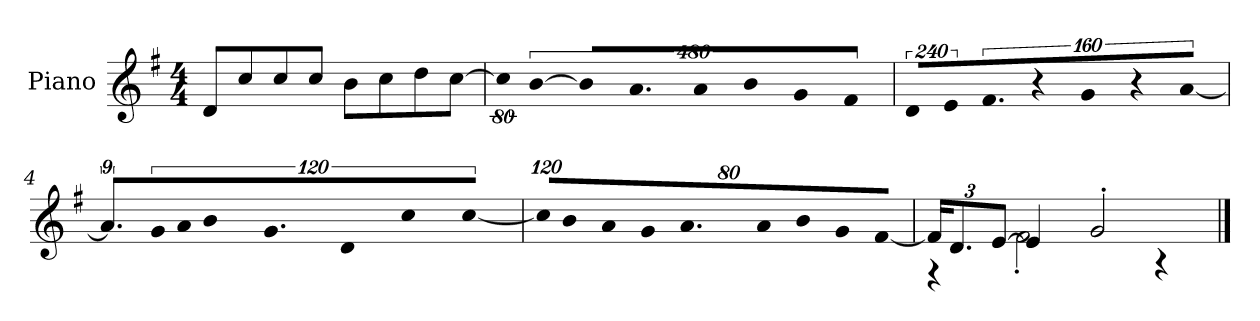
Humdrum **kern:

**kern
*part1
*staff1
*I"Piano
*I'P-no
*clefG2
*k[f#]
*M4/4
*MM90
=1
8d/L
8cc/
8cc/
8cc/J
8b\L
8cc\
8dd\
[8cc\J
=2
!LO:N:vis=8
640%71cc\]
!LO:N:vis=4
[1920%427b\
!LO:N:vis=16
1920%107b/KL]
9.a/
!LO:N:vis=8
640%71a/
!LO:N:vis=8
640%71b/
!LO:N:vis=8
640%71g/
!LO:N:vis=8
640%71f#/J
=3
!LO:N:vis=8
960%137d/L
!LO:N:vis=8
960%137e/
!LO:N:vis=8.
640%137f#/J
!LO:N:vis=16
1920%137r
!LO:N:vis=4
640%183g/
!LO:N:vis=16
1920%137r
!LO:N:vis=16
[1920%137a/
=4
9.a/L]
!LO:N:vis=16
1920%107g/L
!LO:N:vis=16
1920%107a/J
!LO:N:vis=8
640%71b/
9.g/
!LO:N:vis=8
640%71d/
!LO:N:vis=8
640%71cc/J
!LO:N:vis=4
[1920%427cc\
!!LO:LB:g=z
=5
*Xbrackettup
!LO:N:vis=16
1920%107cc/KL]
!LO:N:vis=8
640%71b/
!LO:N:vis=8
640%71a/
!LO:N:vis=8
640%71g/
9.a/
!LO:N:vis=8
640%71a/
!LO:N:vis=8
640%71b/
!LO:N:vis=8
640%71g/
!LO:N:vis=8
[640%71f#/J
=6
*^
24f#/KL]	4r
12.d/	.
[12e/J	.
4e/]	2f#'\
2g'/	.
.	4r
*v	*v
==
*-
